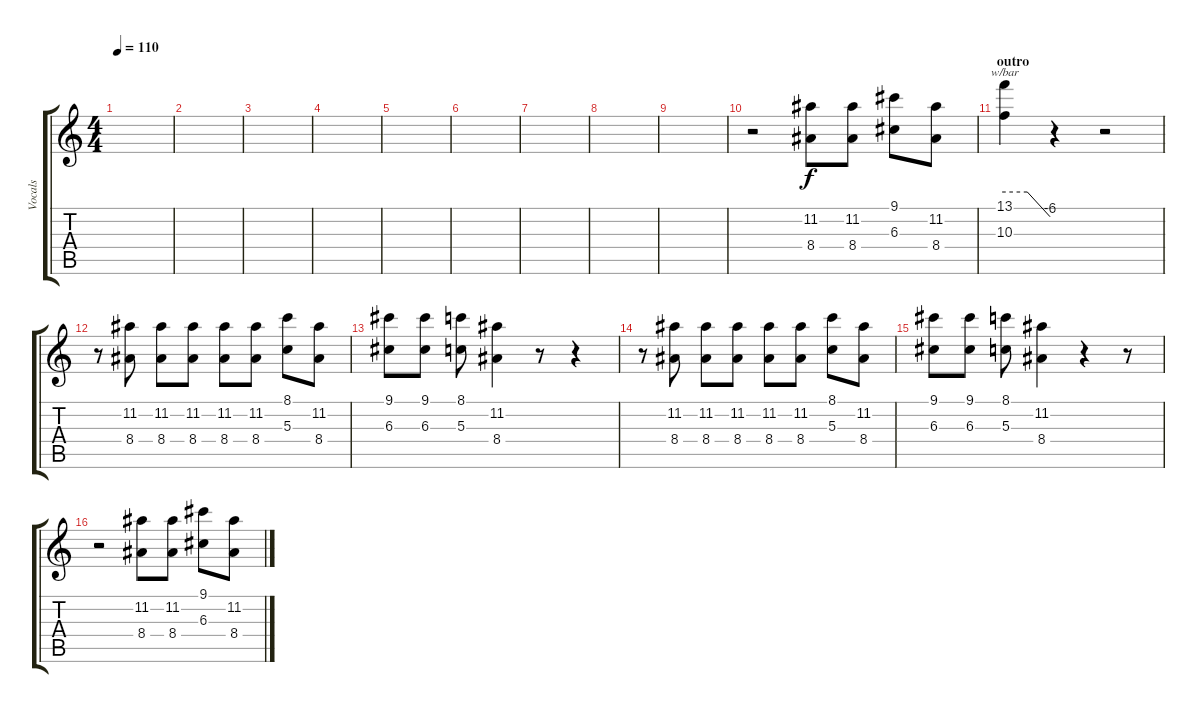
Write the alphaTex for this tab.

\track ("Vocals" "Vocals") {instrument lead3calliope}
\staff {score tabs}
\tuning (E5 B4 G4 D4 A3 E3) {hide}
\ts (4 4)
\tempo 110
\clef g2
\ks c
|
|
|
|
|
|
|
|
|
r.2 (11.2 8.4).8 (11.2 8.4).8 (9.1 6.3).8 (11.2 8.4).8 |
\section ("" "outro")
(13.1 10.3).4{tbe (custom default 0 0 30 0 60 -24)} r.4 r.2 |
r.8 (11.2 8.4).8 (11.2 8.4).8 (11.2 8.4).8 (11.2 8.4).8 (11.2 8.4).8 (8.1 5.3).8 (11.2 8.4).8 |
(9.1 6.3).8 (9.1 6.3).8 (8.1 5.3).8 (11.2 8.4).4 r.8 r.4 |
r.8 (11.2 8.4).8 (11.2 8.4).8 (11.2 8.4).8 (11.2 8.4).8 (11.2 8.4).8 (8.1 5.3).8 (11.2 8.4).8 |
(9.1 6.3).8 (9.1 6.3).8 (8.1 5.3).8 (11.2 8.4).4 r.4 r.8 |
r.2 (11.2 8.4).8 (11.2 8.4).8 (9.1 6.3).8 (11.2 8.4).8
